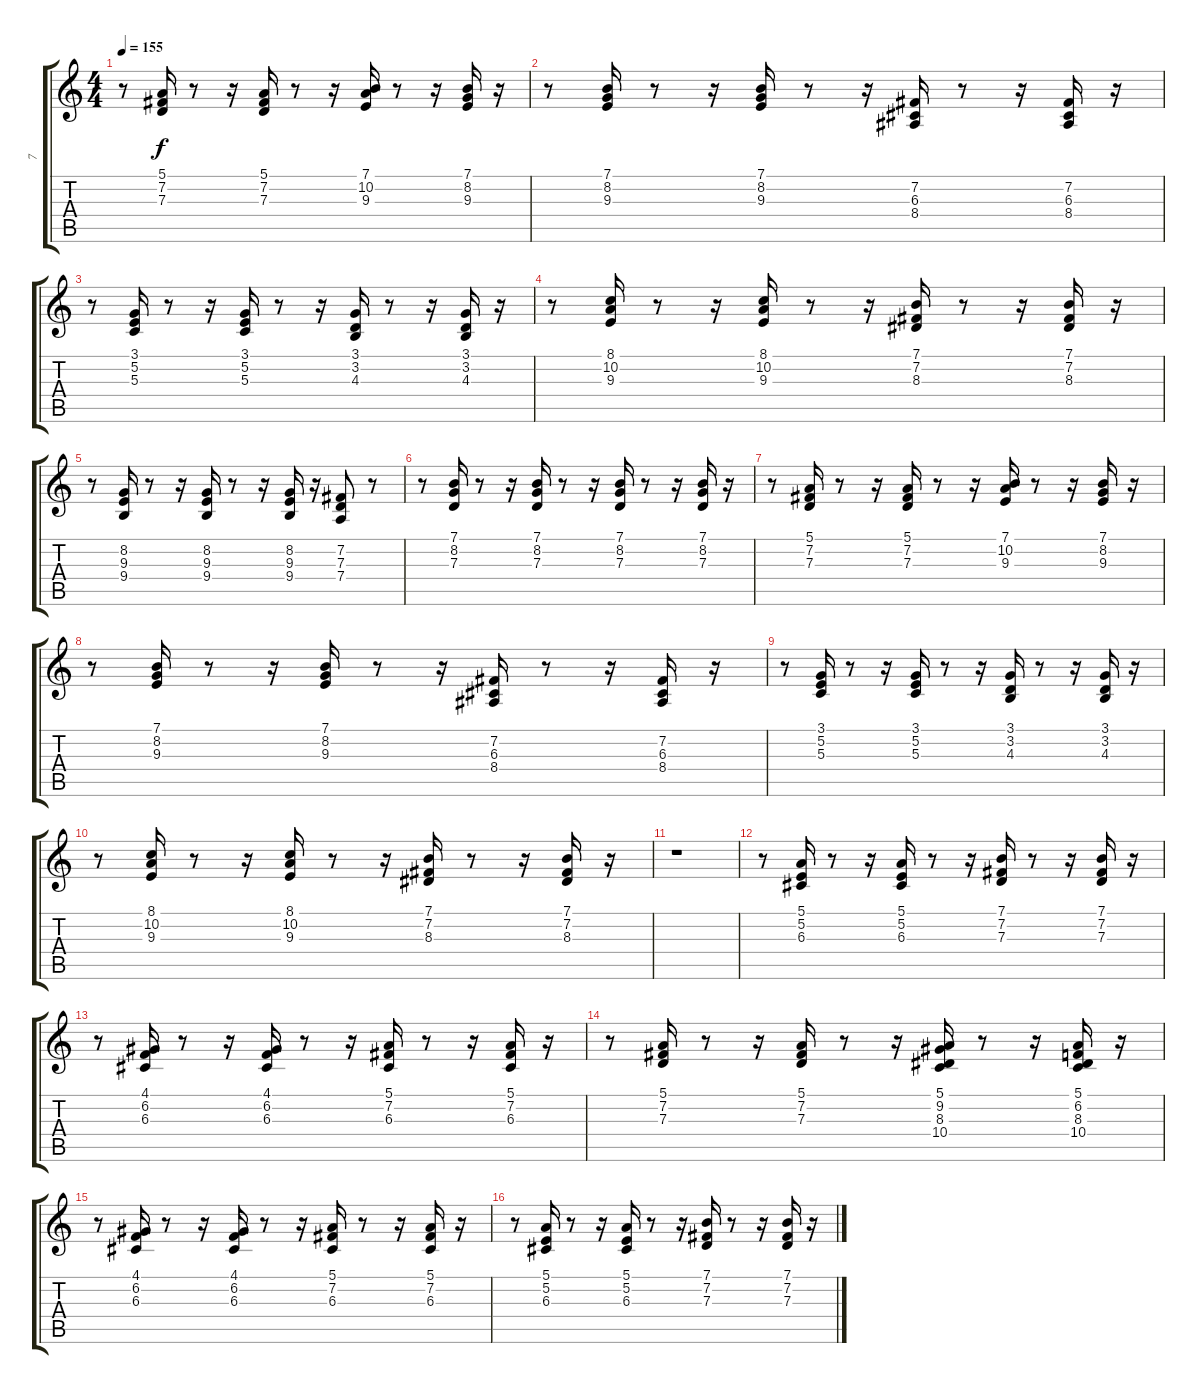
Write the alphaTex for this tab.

\track ("7" "7") {instrument accordion}
\staff {score tabs}
\tuning (E4 B3 G3 D3 A2 E2) {hide}
\ts (4 4)
\tempo 155
\clef g2
\ks c
r.8{dy f} (5.1 7.2 7.3).16 r.8 r.16 (5.1 7.2 7.3).16 r.8 r.16 (7.1 10.2 9.3).16 r.8 r.16 (7.1 8.2 9.3).16 r.16 |
r.8 (7.1 8.2 9.3).16 r.8 r.16 (7.1 8.2 9.3).16 r.8 r.16 (7.2 6.3 8.4).16 r.8 r.16 (7.2 6.3 8.4).16 r.16 |
r.8 (3.1 5.2 5.3).16 r.8 r.16 (3.1 5.2 5.3).16 r.8 r.16 (3.1 3.2 4.3).16 r.8 r.16 (3.1 3.2 4.3).16 r.16 |
r.8 (8.1 10.2 9.3).16 r.8 r.16 (8.1 10.2 9.3).16 r.8 r.16 (7.1 7.2 8.3).16 r.8 r.16 (7.1 7.2 8.3).16 r.16 |
r.8 (8.2 9.3 9.4).16 r.8 r.16 (8.2 9.3 9.4).16 r.8 r.16 (8.2 9.3 9.4).16 r.16 (7.2 7.3 7.4).8 r.8 |
r.8 (7.1 8.2 7.3).16 r.8 r.16 (7.1 8.2 7.3).16 r.8 r.16 (7.1 8.2 7.3).16 r.8 r.16 (7.1 8.2 7.3).16 r.16 |
r.8 (5.1 7.2 7.3).16 r.8 r.16 (5.1 7.2 7.3).16 r.8 r.16 (7.1 10.2 9.3).16 r.8 r.16 (7.1 8.2 9.3).16 r.16 |
r.8 (7.1 8.2 9.3).16 r.8 r.16 (7.1 8.2 9.3).16 r.8 r.16 (7.2 6.3 8.4).16 r.8 r.16 (7.2 6.3 8.4).16 r.16 |
r.8 (3.1 5.2 5.3).16 r.8 r.16 (3.1 5.2 5.3).16 r.8 r.16 (3.1 3.2 4.3).16 r.8 r.16 (3.1 3.2 4.3).16 r.16 |
r.8 (8.1 10.2 9.3).16 r.8 r.16 (8.1 10.2 9.3).16 r.8 r.16 (7.1 7.2 8.3).16 r.8 r.16 (7.1 7.2 8.3).16 r.16 |
r.1 |
r.8 (5.1 5.2 6.3).16 r.8 r.16 (5.1 5.2 6.3).16 r.8 r.16 (7.1 7.2 7.3).16 r.8 r.16 (7.1 7.2 7.3).16 r.16 |
r.8 (4.1 6.2 6.3).16 r.8 r.16 (4.1 6.2 6.3).16 r.8 r.16 (5.1 7.2 6.3).16 r.8 r.16 (5.1 7.2 6.3).16 r.16 |
r.8 (5.1 7.2 7.3).16 r.8 r.16 (5.1 7.2 7.3).16 r.8 r.16 (5.1 9.2 8.3 10.4).16 r.8 r.16 (5.1 6.2 8.3 10.4).16 r.16 |
r.8 (4.1 6.2 6.3).16 r.8 r.16 (4.1 6.2 6.3).16 r.8 r.16 (5.1 7.2 6.3).16 r.8 r.16 (5.1 7.2 6.3).16 r.16 |
r.8 (5.1 5.2 6.3).16 r.8 r.16 (5.1 5.2 6.3).16 r.8 r.16 (7.1 7.2 7.3).16 r.8 r.16 (7.1 7.2 7.3).16 r.16
